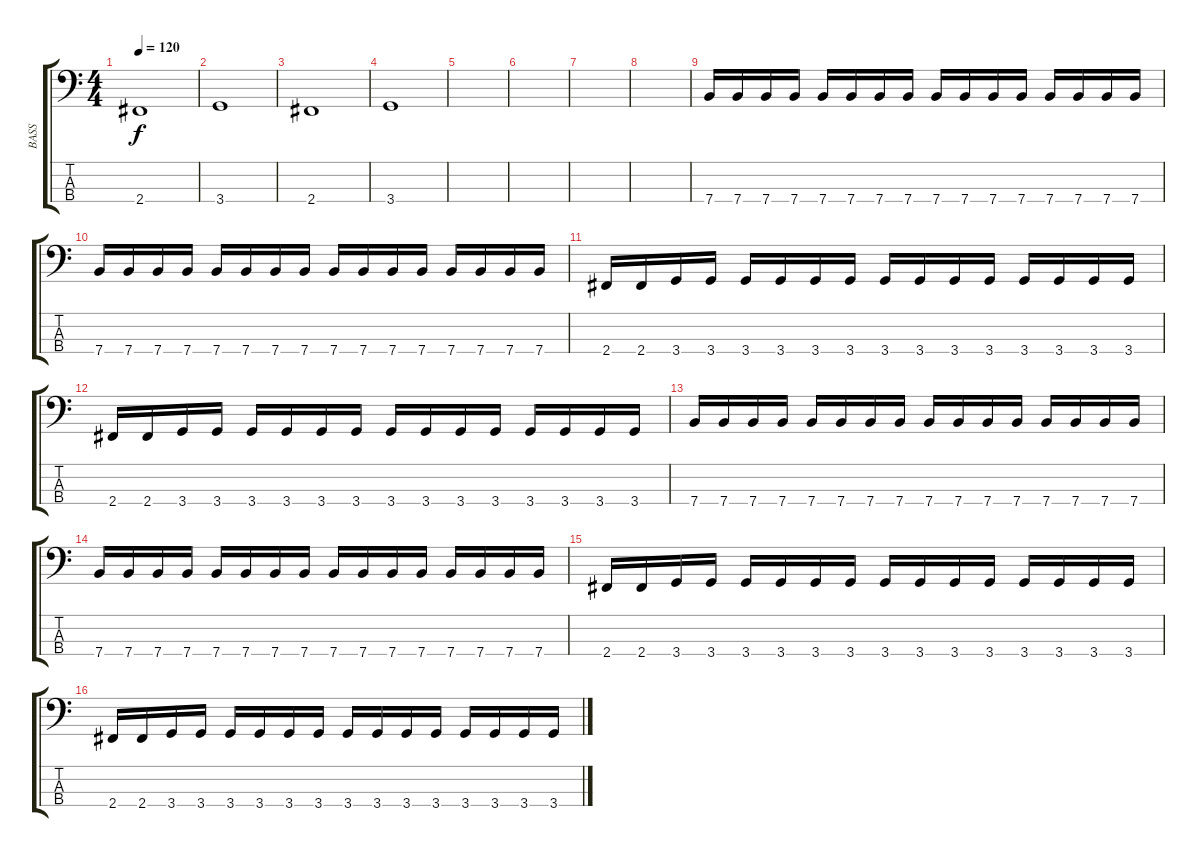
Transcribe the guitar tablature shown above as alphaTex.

\track ("BASS" "BASS") {instrument electricbasspick}
\staff {score tabs}
\tuning (G2 D2 A1 E1) {hide}
\ts (4 4)
\tempo 120
\clef f4
\ks c
2.4.1{dy f} |
3.4.1 |
2.4.1 |
3.4.1 |
|
|
|
|
7.4.16 7.4.16 7.4.16 7.4.16 7.4.16 7.4.16 7.4.16 7.4.16 7.4.16 7.4.16 7.4.16 7.4.16 7.4.16 7.4.16 7.4.16 7.4.16 |
7.4.16 7.4.16 7.4.16 7.4.16 7.4.16 7.4.16 7.4.16 7.4.16 7.4.16 7.4.16 7.4.16 7.4.16 7.4.16 7.4.16 7.4.16 7.4.16 |
2.4.16 2.4.16 3.4.16 3.4.16 3.4.16 3.4.16 3.4.16 3.4.16 3.4.16 3.4.16 3.4.16 3.4.16 3.4.16 3.4.16 3.4.16 3.4.16 |
2.4.16 2.4.16 3.4.16 3.4.16 3.4.16 3.4.16 3.4.16 3.4.16 3.4.16 3.4.16 3.4.16 3.4.16 3.4.16 3.4.16 3.4.16 3.4.16 |
7.4.16 7.4.16 7.4.16 7.4.16 7.4.16 7.4.16 7.4.16 7.4.16 7.4.16 7.4.16 7.4.16 7.4.16 7.4.16 7.4.16 7.4.16 7.4.16 |
7.4.16 7.4.16 7.4.16 7.4.16 7.4.16 7.4.16 7.4.16 7.4.16 7.4.16 7.4.16 7.4.16 7.4.16 7.4.16 7.4.16 7.4.16 7.4.16 |
2.4.16 2.4.16 3.4.16 3.4.16 3.4.16 3.4.16 3.4.16 3.4.16 3.4.16 3.4.16 3.4.16 3.4.16 3.4.16 3.4.16 3.4.16 3.4.16 |
2.4.16 2.4.16 3.4.16 3.4.16 3.4.16 3.4.16 3.4.16 3.4.16 3.4.16 3.4.16 3.4.16 3.4.16 3.4.16 3.4.16 3.4.16 3.4.16
